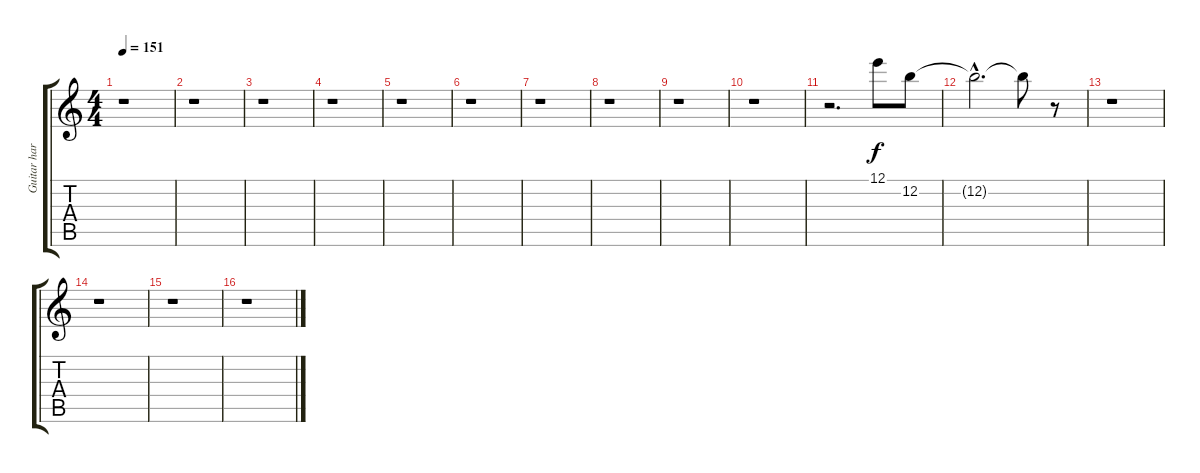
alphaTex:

\track ("Guitar harm" "Guitar har") {instrument guitarharmonics}
\staff {score tabs}
\tuning (E4 B3 G3 D3 A2 E2) {hide}
\ts (4 4)
\tempo 151
\clef g2
\ks c
r.1{dy f instrument guitarharmonics} |
r.1 |
r.1 |
r.1 |
r.1 |
r.1 |
r.1 |
r.1 |
r.1 |
r.1 |
r.2{d} 12.1.8{volume 10} 12.2.8 |
12.2{hac t}.2{d} 12.2{t}.8 r.8 |
r.1 |
r.1 |
r.1 |
r.1
